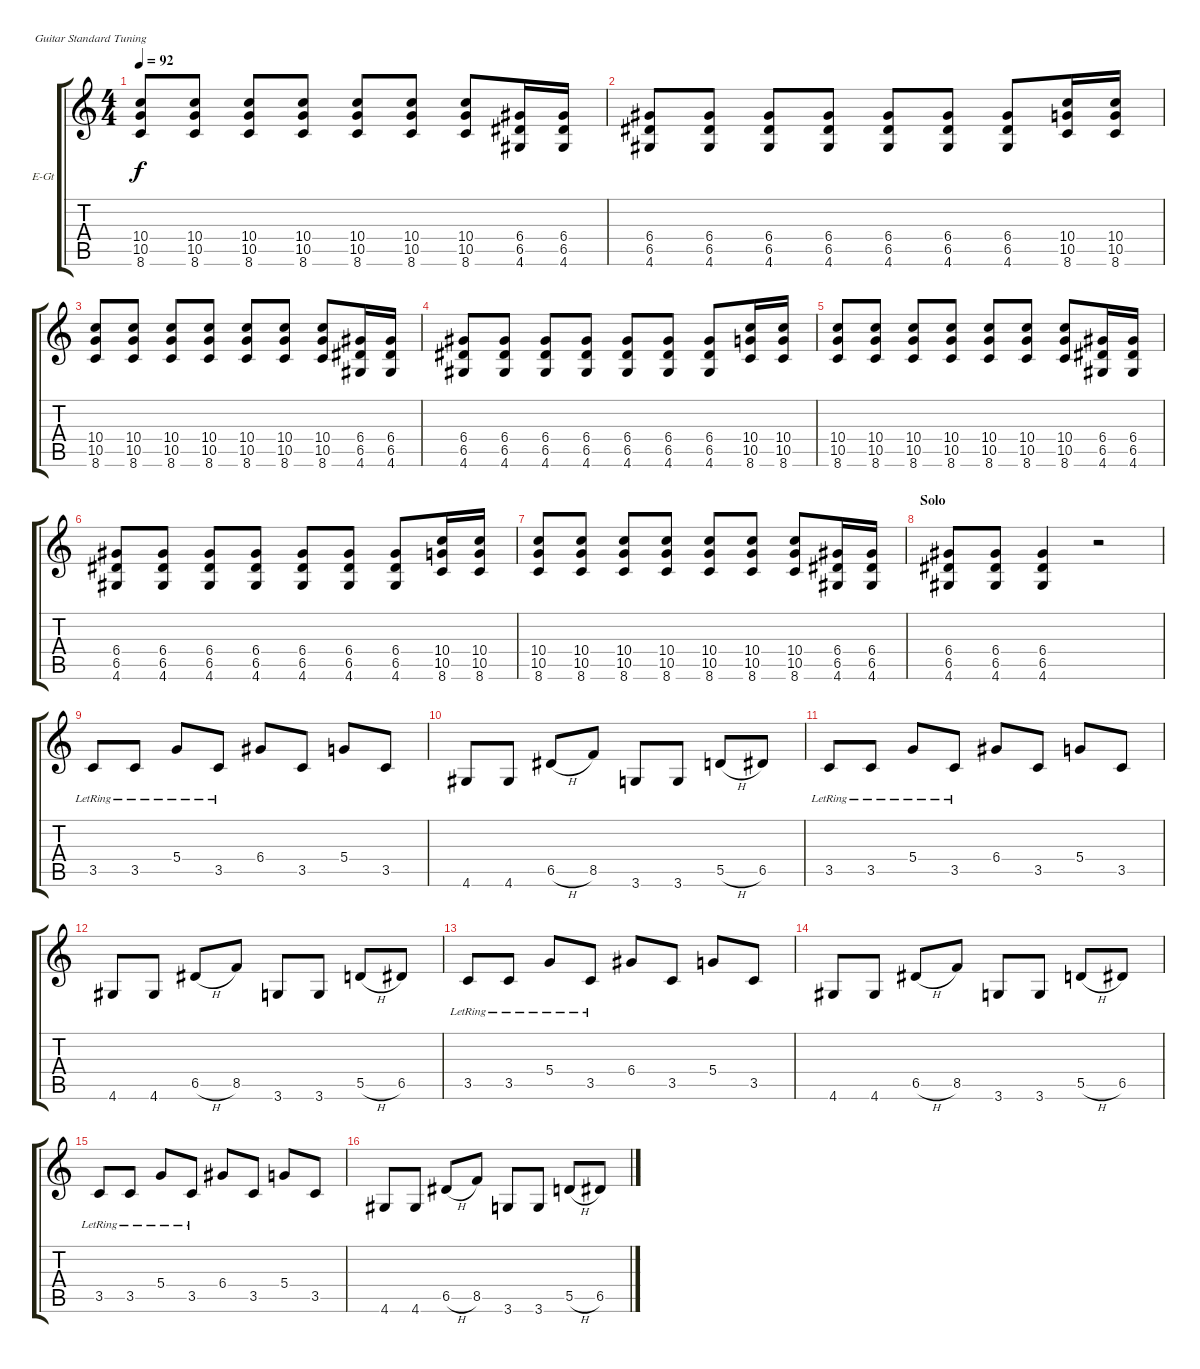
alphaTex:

\bracketExtendMode groupsimilarinstruments
\firstSystemTrackNameOrientation horizontal
\otherSystemsTrackNameOrientation horizontal
\track ("Guitar 2" "E-Gt") {instrument distortionguitar}
\staff {score tabs}
\tuning (E4 B3 G3 D3 A2 E2)
\ts (4 4)
\tempo 92
\clef g2
\ks c
(10.4 10.5 8.6).8{dy f} (10.4 10.5 8.6).8 (10.4 10.5 8.6).8 (10.4 10.5 8.6).8 (10.4 10.5 8.6).8 (10.4 10.5 8.6).8 (10.4 10.5 8.6).8 (6.4 6.5 4.6).16 (6.4 6.5 4.6).16 |
(6.4 6.5 4.6).8 (6.4 6.5 4.6).8 (6.4 6.5 4.6).8 (6.4 6.5 4.6).8 (6.4 6.5 4.6).8 (6.4 6.5 4.6).8 (6.4 6.5 4.6).8 (10.4 10.5 8.6).16 (10.4 10.5 8.6).16 |
(10.4 10.5 8.6).8 (10.4 10.5 8.6).8 (10.4 10.5 8.6).8 (10.4 10.5 8.6).8 (10.4 10.5 8.6).8 (10.4 10.5 8.6).8 (10.4 10.5 8.6).8 (6.4 6.5 4.6).16 (6.4 6.5 4.6).16 |
(6.4 6.5 4.6).8 (6.4 6.5 4.6).8 (6.4 6.5 4.6).8 (6.4 6.5 4.6).8 (6.4 6.5 4.6).8 (6.4 6.5 4.6).8 (6.4 6.5 4.6).8 (10.4 10.5 8.6).16 (10.4 10.5 8.6).16 |
(10.4 10.5 8.6).8 (10.4 10.5 8.6).8 (10.4 10.5 8.6).8 (10.4 10.5 8.6).8 (10.4 10.5 8.6).8 (10.4 10.5 8.6).8 (10.4 10.5 8.6).8 (6.4 6.5 4.6).16 (6.4 6.5 4.6).16 |
(6.4 6.5 4.6).8 (6.4 6.5 4.6).8 (6.4 6.5 4.6).8 (6.4 6.5 4.6).8 (6.4 6.5 4.6).8 (6.4 6.5 4.6).8 (6.4 6.5 4.6).8 (10.4 10.5 8.6).16 (10.4 10.5 8.6).16 |
(10.4 10.5 8.6).8 (10.4 10.5 8.6).8 (10.4 10.5 8.6).8 (10.4 10.5 8.6).8 (10.4 10.5 8.6).8 (10.4 10.5 8.6).8 (10.4 10.5 8.6).8 (6.4 6.5 4.6).16 (6.4 6.5 4.6).16 |
\section ("" "Solo")
(6.4 6.5 4.6).8 (6.4 6.5 4.6).8 (6.4 6.5 4.6).4 r.2 |
3.5{lr}.8 3.5{lr}.8 5.4{lr}.8 3.5{lr}.8 6.4.8 3.5.8 5.4.8 3.5.8 |
4.6.8 4.6.8 6.5{h}.8 8.5.8 3.6.8 3.6.8 5.5{h}.8 6.5.8 |
3.5{lr}.8 3.5{lr}.8 5.4{lr}.8 3.5{lr}.8 6.4.8 3.5.8 5.4.8 3.5.8 |
4.6.8 4.6.8 6.5{h}.8 8.5.8 3.6.8 3.6.8 5.5{h}.8 6.5.8 |
3.5{lr}.8 3.5{lr}.8 5.4{lr}.8 3.5{lr}.8 6.4.8 3.5.8 5.4.8 3.5.8 |
4.6.8 4.6.8 6.5{h}.8 8.5.8 3.6.8 3.6.8 5.5{h}.8 6.5.8 |
3.5{lr}.8 3.5{lr}.8 5.4{lr}.8 3.5{lr}.8 6.4.8 3.5.8 5.4.8 3.5.8 |
4.6.8 4.6.8 6.5{h}.8 8.5.8 3.6.8 3.6.8 5.5{h}.8 6.5.8
